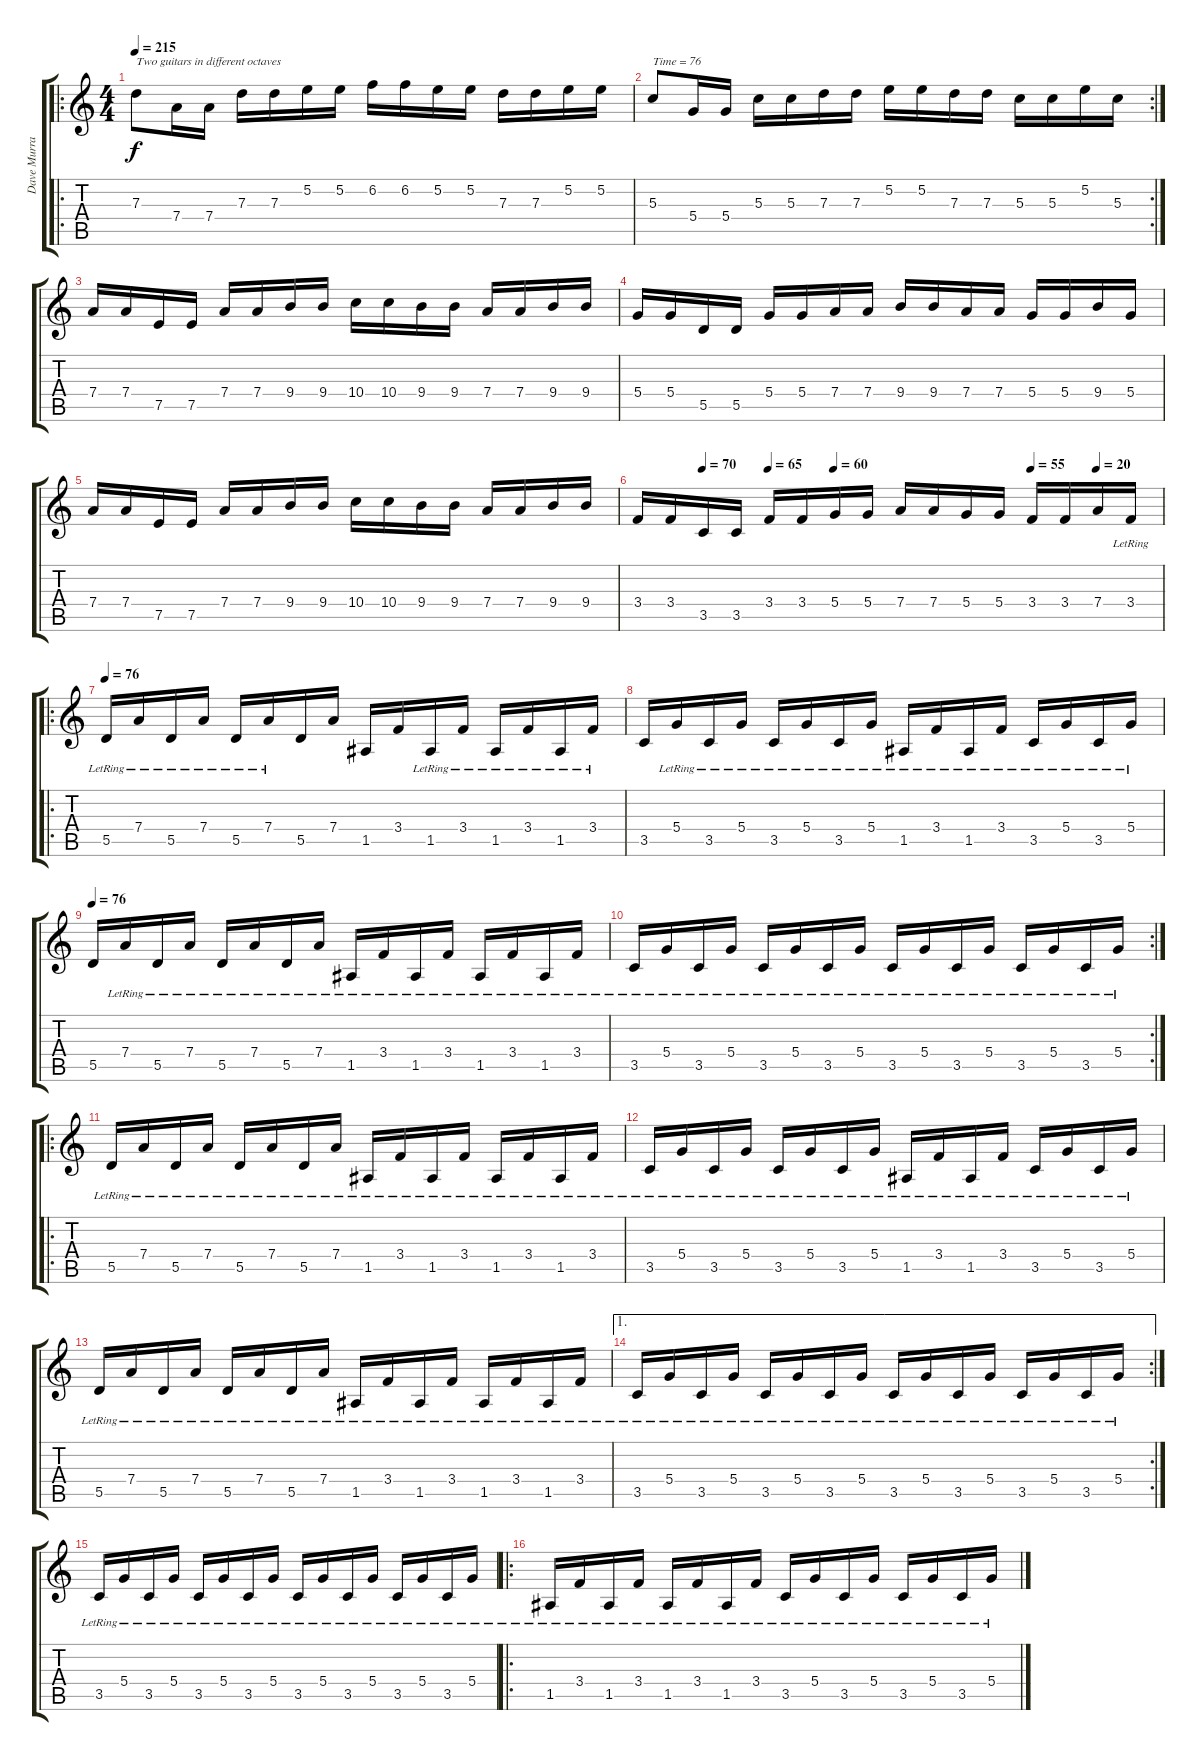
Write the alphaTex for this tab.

\track ("Dave Murray" "Dave Murra") {instrument overdrivenguitar}
\staff {score tabs}
\tuning (E4 B3 G3 D3 A2 E2) {hide}
\ro
\ts (4 4)
\tempo 215
\clef g2
\ks c
7.3.8{txt "Two guitars in different octaves" dy f instrument overdrivenguitar} 7.4.16 7.4.16 7.3.16 7.3.16 5.2.16 5.2.16 6.2.16 6.2.16 5.2.16 5.2.16 7.3.16 7.3.16 5.2.16 5.2.16 |
\rc 2
5.3.8{txt "Time = 76"} 5.4.16 5.4.16 5.3.16 5.3.16 7.3.16 7.3.16 5.2.16 5.2.16 7.3.16 7.3.16 5.3.16 5.3.16 5.2.16 5.3.16 |
7.4.16 7.4.16 7.5.16 7.5.16 7.4.16 7.4.16 9.4.16 9.4.16 10.4.16 10.4.16 9.4.16 9.4.16 7.4.16 7.4.16 9.4.16 9.4.16 |
5.4.16 5.4.16 5.5.16 5.5.16 5.4.16 5.4.16 7.4.16 7.4.16 9.4.16 9.4.16 7.4.16 7.4.16 5.4.16 5.4.16 9.4.16 5.4.16 |
7.4.16 7.4.16 7.5.16 7.5.16 7.4.16 7.4.16 9.4.16 9.4.16 10.4.16 10.4.16 9.4.16 9.4.16 7.4.16 7.4.16 9.4.16 9.4.16 |
\tempo (70 0.125)
\tempo (65 0.25)
\tempo (60 0.375)
\tempo (55 0.75)
\tempo (20 0.875)
3.4.16 3.4.16 3.5.16 3.5.16 3.4.16 3.4.16 5.4.16 5.4.16 7.4.16 7.4.16 5.4.16 5.4.16 3.4.16 3.4.16 7.4.16 3.4{lr}.16 |
\ro
\tempo 76
5.5{lr}.16{volume 11 instrument electricguitarjazz} 7.4{lr}.16 5.5{lr}.16 7.4{lr}.16 5.5{lr}.16 7.4{lr}.16 5.5.16 7.4.16 1.5.16 3.4.16 1.5{lr}.16 3.4{lr}.16 1.5{lr}.16 3.4{lr}.16 1.5{lr}.16 3.4{lr}.16 |
3.5.16 5.4{lr}.16 3.5{lr}.16 5.4{lr}.16 3.5{lr}.16 5.4{lr}.16 3.5{lr}.16 5.4{lr}.16 1.5{lr}.16 3.4{lr}.16 1.5{lr}.16 3.4{lr}.16 3.5{lr}.16 5.4{lr}.16 3.5{lr}.16 5.4{lr}.16 |
\tempo 76
5.5.16 7.4{lr}.16 5.5{lr}.16 7.4{lr}.16 5.5{lr}.16 7.4{lr}.16 5.5{lr}.16 7.4{lr}.16 1.5{lr}.16 3.4{lr}.16 1.5{lr}.16 3.4{lr}.16 1.5{lr}.16 3.4{lr}.16 1.5{lr}.16 3.4{lr}.16 |
\rc 2
3.5{lr}.16 5.4{lr}.16 3.5{lr}.16 5.4{lr}.16 3.5{lr}.16 5.4{lr}.16 3.5{lr}.16 5.4{lr}.16 3.5{lr}.16 5.4{lr}.16 3.5{lr}.16 5.4{lr}.16 3.5{lr}.16 5.4{lr}.16 3.5{lr}.16 5.4{lr}.16 |
\ro
5.5{lr}.16 7.4{lr}.16 5.5{lr}.16 7.4{lr}.16 5.5{lr}.16 7.4{lr}.16 5.5{lr}.16 7.4{lr}.16 1.5{lr}.16 3.4{lr}.16 1.5{lr}.16 3.4{lr}.16 1.5{lr}.16 3.4{lr}.16 1.5{lr}.16 3.4{lr}.16 |
3.5{lr}.16 5.4{lr}.16 3.5{lr}.16 5.4{lr}.16 3.5{lr}.16 5.4{lr}.16 3.5{lr}.16 5.4{lr}.16 1.5{lr}.16 3.4{lr}.16 1.5{lr}.16 3.4{lr}.16 3.5{lr}.16 5.4{lr}.16 3.5{lr}.16 5.4{lr}.16 |
5.5{lr}.16 7.4{lr}.16 5.5{lr}.16 7.4{lr}.16 5.5{lr}.16 7.4{lr}.16 5.5{lr}.16 7.4{lr}.16 1.5{lr}.16 3.4{lr}.16 1.5{lr}.16 3.4{lr}.16 1.5{lr}.16 3.4{lr}.16 1.5{lr}.16 3.4{lr}.16 |
\ae 1
\rc 2
3.5{lr}.16 5.4{lr}.16 3.5{lr}.16 5.4{lr}.16 3.5{lr}.16 5.4{lr}.16 3.5{lr}.16 5.4{lr}.16 3.5{lr}.16 5.4{lr}.16 3.5{lr}.16 5.4{lr}.16 3.5{lr}.16 5.4{lr}.16 3.5{lr}.16 5.4{lr}.16 |
3.5{lr}.16 5.4{lr}.16 3.5{lr}.16 5.4{lr}.16 3.5{lr}.16 5.4{lr}.16 3.5{lr}.16 5.4{lr}.16 3.5{lr}.16 5.4{lr}.16 3.5{lr}.16 5.4{lr}.16 3.5{lr}.16 5.4{lr}.16 3.5{lr}.16 5.4{lr}.16 |
\ro
1.5{lr}.16 3.4{lr}.16 1.5{lr}.16 3.4{lr}.16 1.5{lr}.16 3.4{lr}.16 1.5{lr}.16 3.4{lr}.16 3.5{lr}.16 5.4{lr}.16 3.5{lr}.16 5.4{lr}.16 3.5{lr}.16 5.4{lr}.16 3.5{lr}.16 5.4{lr}.16
